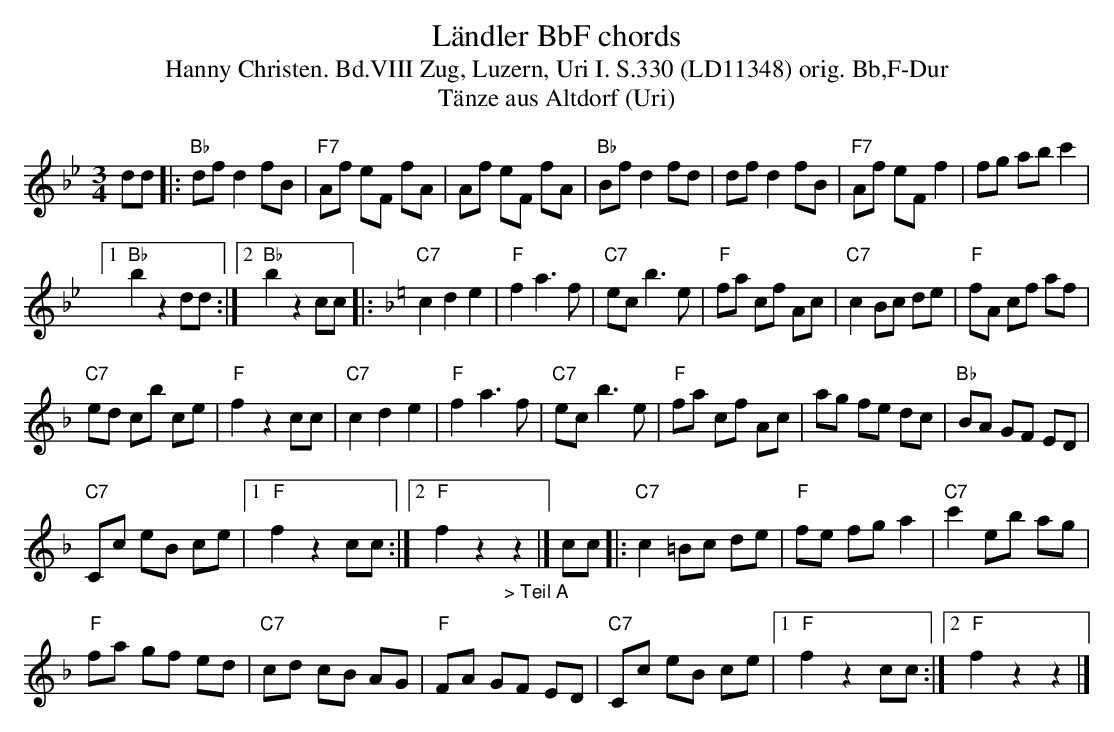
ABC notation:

X:1
T: L\"andler BbF chords
T:Hanny Christen. Bd.VIII Zug, Luzern, Uri I. S.330 (LD11348) orig. Bb,F-Dur
T: T\"anze aus Altdorf (Uri)
M:3/4
L:1/8
K:Bb%%MIDI gchordon
dd |: "Bb"dfd2fB | "F7"Af eF fA | Af eF fA | "Bb"Bfd2fd | dfd2fB | "F7"Af eFf2 | fg abc'2 |1
"Bb"b2z2dd :|2 "Bb"b2z2cc [K:F] |:  "C7"c2d2e2 | "F"f2a3f | "C7"ec b3e | "F"fa cf Ac | "C7"c2 Bc de | "F"fA cf af |
"C7"ed cb ce | "F"f2z2cc | "C7"c2d2e2 | "F"f2a3f | "C7"ec b3e | "F"fa cf Ac | ag fe dc | "Bb"BA GF ED |
"C7"Cc eB ce |1 "F"f2z2cc :|2 "F"f2z2"_> Teil A"z2 |] cc |: "C7"c2 =Bc de | "F"fe fg a2 | "C7"c'2eb ag |
"F"fa gf ed | "C7"cd cB AG | "F"FA GF ED | "C7"Cc eB ce |1 "F"f2z2cc :|2 "F"f2z2z2 |]
